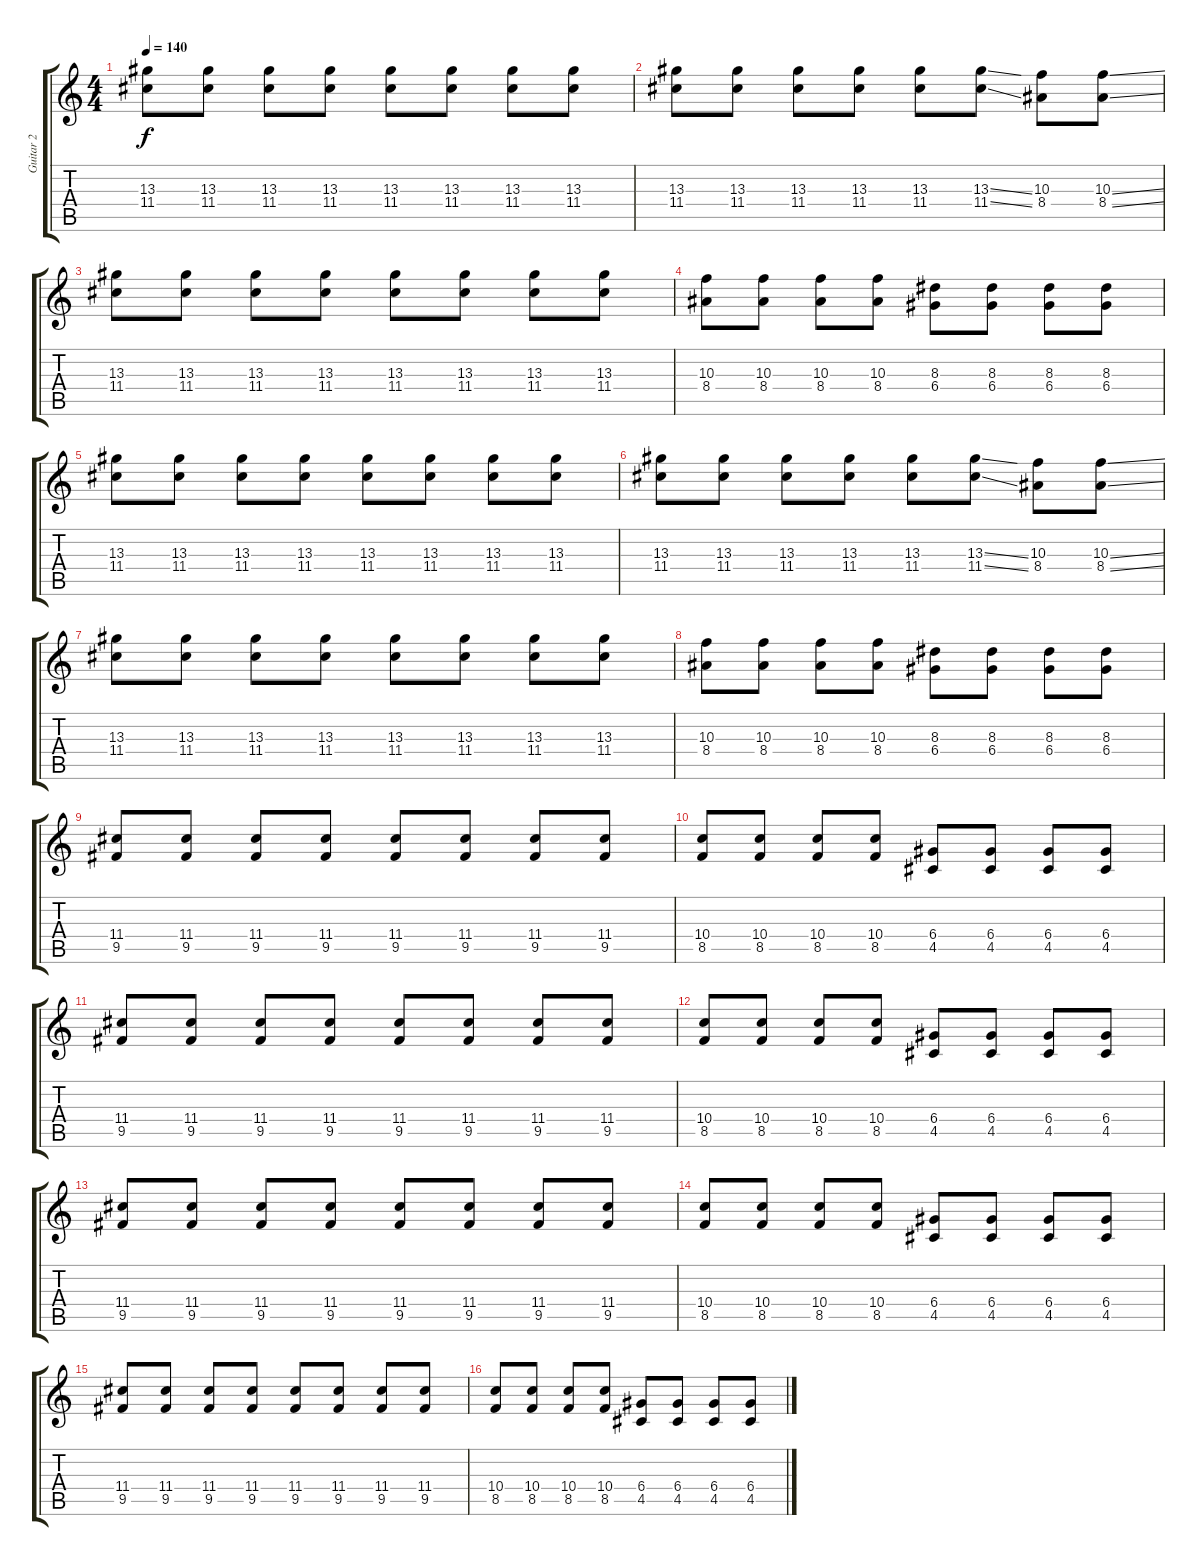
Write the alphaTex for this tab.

\track ("Guitar 2" "Guitar 2") {instrument distortionguitar}
\staff {score tabs}
\tuning (E4 B3 G3 D3 A2 E2) {hide}
\ts (4 4)
\tempo 140
\clef g2
\ks c
(13.3 11.4).8{dy f} (13.3 11.4).8 (13.3 11.4).8 (13.3 11.4).8 (13.3 11.4).8 (13.3 11.4).8 (13.3 11.4).8 (13.3 11.4).8 |
(13.3 11.4).8 (13.3 11.4).8 (13.3 11.4).8 (13.3 11.4).8 (13.3 11.4).8 (13.3{ss} 11.4{ss}).8 (10.3 8.4).8 (10.3{ss} 8.4{ss}).8 |
(13.3 11.4).8 (13.3 11.4).8 (13.3 11.4).8 (13.3 11.4).8 (13.3 11.4).8 (13.3 11.4).8 (13.3 11.4).8 (13.3 11.4).8 |
(10.3 8.4).8 (10.3 8.4).8 (10.3 8.4).8 (10.3 8.4).8 (8.3 6.4).8 (8.3 6.4).8 (8.3 6.4).8 (8.3 6.4).8 |
(13.3 11.4).8 (13.3 11.4).8 (13.3 11.4).8 (13.3 11.4).8 (13.3 11.4).8 (13.3 11.4).8 (13.3 11.4).8 (13.3 11.4).8 |
(13.3 11.4).8 (13.3 11.4).8 (13.3 11.4).8 (13.3 11.4).8 (13.3 11.4).8 (13.3{ss} 11.4{ss}).8 (10.3 8.4).8 (10.3{ss} 8.4{ss}).8 |
(13.3 11.4).8 (13.3 11.4).8 (13.3 11.4).8 (13.3 11.4).8 (13.3 11.4).8 (13.3 11.4).8 (13.3 11.4).8 (13.3 11.4).8 |
(10.3 8.4).8 (10.3 8.4).8 (10.3 8.4).8 (10.3 8.4).8 (8.3 6.4).8 (8.3 6.4).8 (8.3 6.4).8 (8.3 6.4).8 |
(11.4 9.5).8 (11.4 9.5).8 (11.4 9.5).8 (11.4 9.5).8 (11.4 9.5).8 (11.4 9.5).8 (11.4 9.5).8 (11.4 9.5).8 |
(10.4 8.5).8 (10.4 8.5).8 (10.4 8.5).8 (10.4 8.5).8 (6.4 4.5).8 (6.4 4.5).8 (6.4 4.5).8 (6.4 4.5).8 |
(11.4 9.5).8 (11.4 9.5).8 (11.4 9.5).8 (11.4 9.5).8 (11.4 9.5).8 (11.4 9.5).8 (11.4 9.5).8 (11.4 9.5).8 |
(10.4 8.5).8 (10.4 8.5).8 (10.4 8.5).8 (10.4 8.5).8 (6.4 4.5).8 (6.4 4.5).8 (6.4 4.5).8 (6.4 4.5).8 |
(11.4 9.5).8 (11.4 9.5).8 (11.4 9.5).8 (11.4 9.5).8 (11.4 9.5).8 (11.4 9.5).8 (11.4 9.5).8 (11.4 9.5).8 |
(10.4 8.5).8 (10.4 8.5).8 (10.4 8.5).8 (10.4 8.5).8 (6.4 4.5).8 (6.4 4.5).8 (6.4 4.5).8 (6.4 4.5).8 |
(11.4 9.5).8 (11.4 9.5).8 (11.4 9.5).8 (11.4 9.5).8 (11.4 9.5).8 (11.4 9.5).8 (11.4 9.5).8 (11.4 9.5).8 |
(10.4 8.5).8 (10.4 8.5).8 (10.4 8.5).8 (10.4 8.5).8 (6.4 4.5).8 (6.4 4.5).8 (6.4 4.5).8 (6.4 4.5).8
